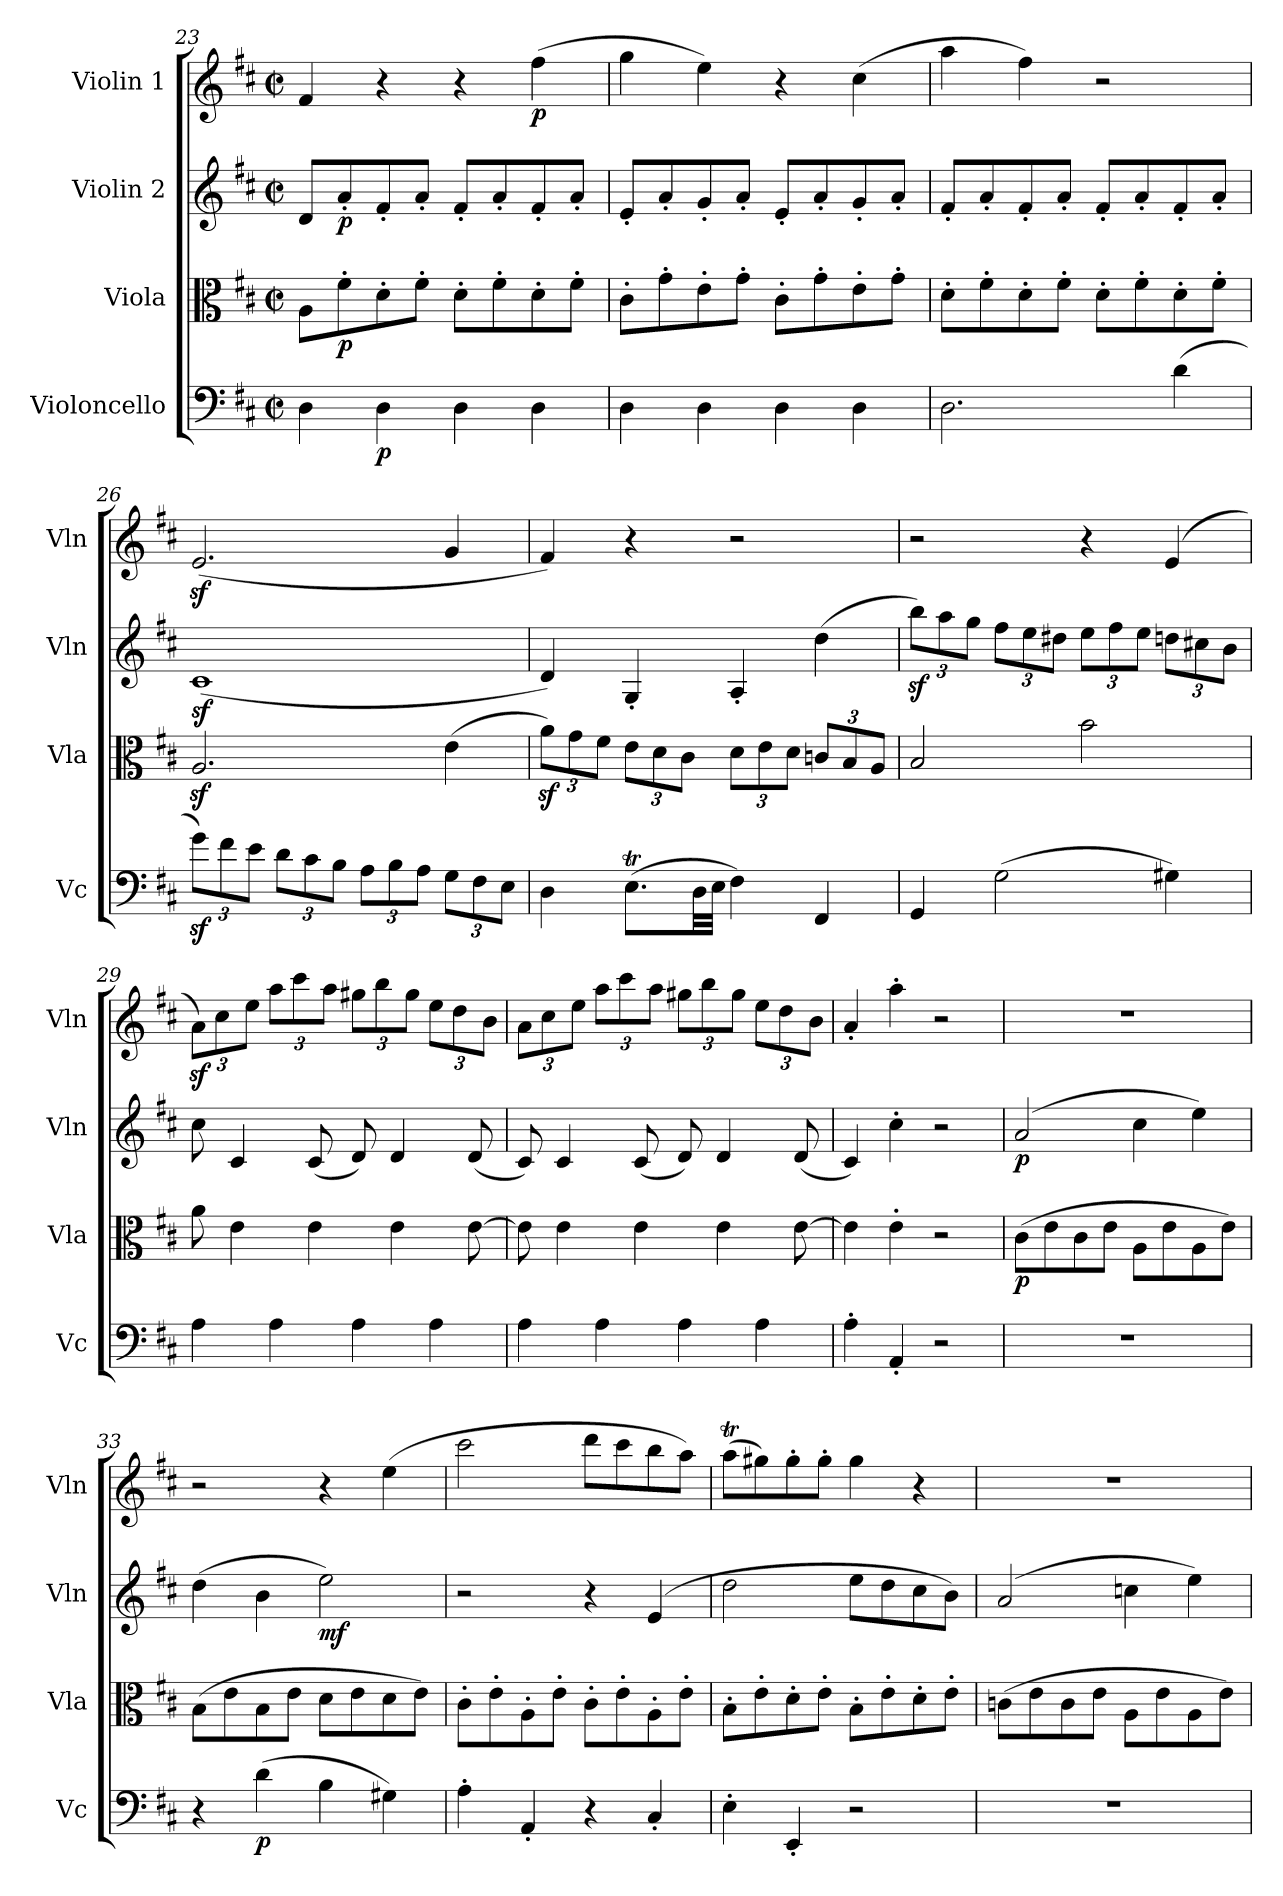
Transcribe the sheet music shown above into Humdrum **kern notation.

**kern	**dynam	**kern	**dynam	**kern	**dynam	**kern	**dynam
*part4	*part4	*part3	*part3	*part2	*part2	*part1	*part1
*staff4	*staff4	*staff3	*staff3	*staff2	*staff2	*staff1	*staff1
*I"Violoncello	*	*I"Viola	*	*I"Violin 2	*	*I"Violin 1	*
*I'Vc	*	*I'Vla	*	*I'Vln	*	*I'Vln	*
*clefF4	*	*clefC3	*	*clefG2	*	*clefG2	*
*k[f#c#]	*	*k[f#c#]	*	*k[f#c#]	*	*k[f#c#]	*
*M2/2	*	*M2/2	*	*M2/2	*	*M2/2	*
*met(c|)	*	*met(c|)	*	*met(c|)	*	*met(c|)	*
=23	=23	=23	=23	=23	=23	=23	=23
4D\	.	8A\L	.	8d/L	.	4f#/	.
!	!	!	!LO:DY:b	!	!LO:DY:b	!	!
.	.	8f#'\	p	8a'/	p	.	.
!	!LO:DY:b	!	!	!	!	!	!
4D\	p	8d'\	.	8f#'/	.	4r	.
.	.	8f#'\J	.	8a'/J	.	.	.
4D\	.	8d'\L	.	8f#'/L	.	4r	.
.	.	8f#'\	.	8a'/	.	.	.
!	!	!	!	!	!	!	!LO:DY:b
4D\	.	8d'\	.	8f#'/	.	(4ff#\	p
.	.	8f#'\J	.	8a'/J	.	.	.
=24	=24	=24	=24	=24	=24	=24	=24
4D\	.	8c#'\L	.	8e'/L	.	4gg\	.
.	.	8g'\	.	8a'/	.	.	.
4D\	.	8e'\	.	8g'/	.	4ee\)	.
.	.	8g'\J	.	8a'/J	.	.	.
4D\	.	8c#'\L	.	8e'/L	.	4r	.
.	.	8g'\	.	8a'/	.	.	.
4D\	.	8e'\	.	8g'/	.	(4cc#\	.
.	.	8g'\J	.	8a'/J	.	.	.
=25	=25	=25	=25	=25	=25	=25	=25
2.D\	.	8d'\L	.	8f#'/L	.	4aa\	.
.	.	8f#'\	.	8a'/	.	.	.
.	.	8d'\	.	8f#'/	.	4ff#\)	.
.	.	8f#'\J	.	8a'/J	.	.	.
.	.	8d'\L	.	8f#'/L	.	2r	.
.	.	8f#'\	.	8a'/	.	.	.
(4d\	.	8d'\	.	8f#'/	.	.	.
.	.	8f#'\J	.	8a'/J	.	.	.
=26	=26	=26	=26	=26	=26	=26	=26
*Xbrackettup	*	*	*	*	*	*	*
12gz<\L)	.	2.Az</	.	(1c#z<	.	(2.ez</	.
12f#\	.	.	.	.	.	.	.
12e\J	.	.	.	.	.	.	.
12d\L	.	.	.	.	.	.	.
12c#\	.	.	.	.	.	.	.
12B\J	.	.	.	.	.	.	.
12A\L	.	.	.	.	.	.	.
12B\	.	.	.	.	.	.	.
12A\J	.	.	.	.	.	.	.
12G\L	.	(4e\	.	.	.	4g/	.
12F#\	.	.	.	.	.	.	.
12E\J	.	.	.	.	.	.	.
!!LO:LB:g=z
=27	=27	=27	=27	=27	=27	=27	=27
*	*	*Xbrackettup	*	*	*	*	*
4D\	.	12az<\L)	.	4d/)	.	4f#/)	.
.	.	12g\	.	.	.	.	.
.	.	12f#\J	.	.	.	.	.
(8.ET\L	.	12e\L	.	4G'/	.	4r	.
.	.	12d\	.	.	.	.	.
.	.	12c#\J	.	.	.	.	.
32D\LL	.	.	.	.	.	.	.
32E\JJJ	.	.	.	.	.	.	.
4F#\)	.	12d\L	.	4A'/	.	2r	.
.	.	12e\	.	.	.	.	.
.	.	12d\J	.	.	.	.	.
4FF#/	.	12cn/L	.	(4dd\	.	.	.
.	.	12B/	.	.	.	.	.
.	.	12A/J	.	.	.	.	.
!!LO:LB:g=z
=28	=28	=28	=28	=28	=28	=28	=28
*	*	*	*	*Xbrackettup	*	*	*
4GG/	.	2B/	.	12bbz<\L)	.	2r	.
.	.	.	.	12aa\	.	.	.
.	.	.	.	12gg\J	.	.	.
(2G\	.	.	.	12ff#\L	.	.	.
.	.	.	.	12ee\	.	.	.
.	.	.	.	12dd#X\J	.	.	.
.	.	2b\	.	12ee\L	.	4r	.
.	.	.	.	12ff#\	.	.	.
.	.	.	.	12ee\J	.	.	.
4G#X\)	.	.	.	12ddn\L	.	(4e/	.
.	.	.	.	12cc#X\	.	.	.
.	.	.	.	12b\J	.	.	.
=29	=29	=29	=29	=29	=29	=29	=29
*	*	*	*	*	*	*Xbrackettup	*
4A\	.	8a\	.	8cc#\	.	12az<\L)	.
.	.	.	.	.	.	12cc#\	.
.	.	4e\	.	4c#/	.	.	.
.	.	.	.	.	.	12ee\J	.
4A\	.	.	.	.	.	12aa\L	.
.	.	.	.	.	.	12ccc#\	.
.	.	4e\	.	(8c#/	.	.	.
.	.	.	.	.	.	12aa\J	.
4A\	.	.	.	8d/)	.	12gg#X\L	.
.	.	.	.	.	.	12bb\	.
.	.	4e\	.	4d/	.	.	.
.	.	.	.	.	.	12gg#\J	.
4A\	.	.	.	.	.	12ee\L	.
.	.	.	.	.	.	12dd\	.
.	.	[8e\	.	(8d/	.	.	.
.	.	.	.	.	.	12b\J	.
=30	=30	=30	=30	=30	=30	=30	=30
4A\	.	8e\]	.	8c#/)	.	12a\L	.
.	.	.	.	.	.	12cc#\	.
.	.	4e\	.	4c#/	.	.	.
.	.	.	.	.	.	12ee\J	.
4A\	.	.	.	.	.	12aa\L	.
.	.	.	.	.	.	12ccc#\	.
.	.	4e\	.	(8c#/	.	.	.
.	.	.	.	.	.	12aa\J	.
4A\	.	.	.	8d/)	.	12gg#X\L	.
.	.	.	.	.	.	12bb\	.
.	.	4e\	.	4d/	.	.	.
.	.	.	.	.	.	12gg#\J	.
4A\	.	.	.	.	.	12ee\L	.
.	.	.	.	.	.	12dd\	.
.	.	[8e\	.	(8d/	.	.	.
.	.	.	.	.	.	12b\J	.
=31	=31	=31	=31	=31	=31	=31	=31
4A'\	.	4e\]	.	4c#/)	.	4a'/	.
4AA'/	.	4e'\	.	4cc#'\	.	4aa'\	.
2r	.	2r	.	2r	.	2r	.
=32	=32	=32	=32	=32	=32	=32	=32
!	!	!	!LO:DY:b	!	!LO:DY:b	!	!
1r	.	(8c#\L	p	(2a/	p	1r	.
.	.	8e\	.	.	.	.	.
.	.	8c#\	.	.	.	.	.
.	.	8e\J	.	.	.	.	.
.	.	8A\L	.	4cc#\	.	.	.
.	.	8e\	.	.	.	.	.
.	.	8A\	.	4ee\)	.	.	.
.	.	8e\J)	.	.	.	.	.
=33	=33	=33	=33	=33	=33	=33	=33
4r	.	(8B\L	.	(4dd\	.	2r	.
.	.	8e\	.	.	.	.	.
!	!LO:DY:b	!	!	!	!	!	!
(4d\	p	8B\	.	4b\	.	.	.
.	.	8e\J	.	.	.	.	.
!	!	!	!	!	!LO:DY:b	!	!
4B\	.	8d\L	.	2ee\)	mf	4r	.
.	.	8e\	.	.	.	.	.
!	!	!	!	!	!	!	!LO:DY:b
!	!	!	!	!	!	!	!LO:DY:n=1:b
!	!	!	!	!	!	!	!LO:DY:n=2:b
4G#X\)	.	8d\	.	.	.	(4ee\	other-dynamics mf other-dynamics
.	.	8e\J)	.	.	.	.	.
!!LO:LB:g=z
=34	=34	=34	=34	=34	=34	=34	=34
4A'\	.	8c#'\L	.	2r	.	2ccc#\	.
.	.	8e'\	.	.	.	.	.
4AA'/	.	8A'\	.	.	.	.	.
.	.	8e'\J	.	.	.	.	.
4r	.	8c#'\L	.	4r	.	8ddd\L	.
.	.	8e'\	.	.	.	8ccc#\	.
4C#'/	.	8A'\	.	(4e/	.	8bb\	.
.	.	8e'\J	.	.	.	8aa\J)	.
!!LO:LB:g=z
=35	=35	=35	=35	=35	=35	=35	=35
4E'\	.	8B'\L	.	2dd\	.	(8aaT\L	.
.	.	8e'\	.	.	.	8gg#X\)	.
4EE'/	.	8d'\	.	.	.	8gg#'\	.
.	.	8e'\J	.	.	.	8gg#'\J	.
2r	.	8B'\L	.	8ee\L	.	4gg#\	.
.	.	8e'\	.	8dd\	.	.	.
.	.	8d'\	.	8cc#\	.	4r	.
.	.	8e'\J	.	8b\J)	.	.	.
=36	=36	=36	=36	=36	=36	=36	=36
1r	.	(8cn\L	.	(2a/	.	1r	.
.	.	8e\	.	.	.	.	.
.	.	8c\	.	.	.	.	.
.	.	8e\J	.	.	.	.	.
.	.	8A\L	.	4ccn\	.	.	.
.	.	8e\	.	.	.	.	.
.	.	8A\	.	4ee\)	.	.	.
.	.	8e\J)	.	.	.	.	.
=	=	=	=	=	=	=	=
*-	*-	*-	*-	*-	*-	*-	*-
